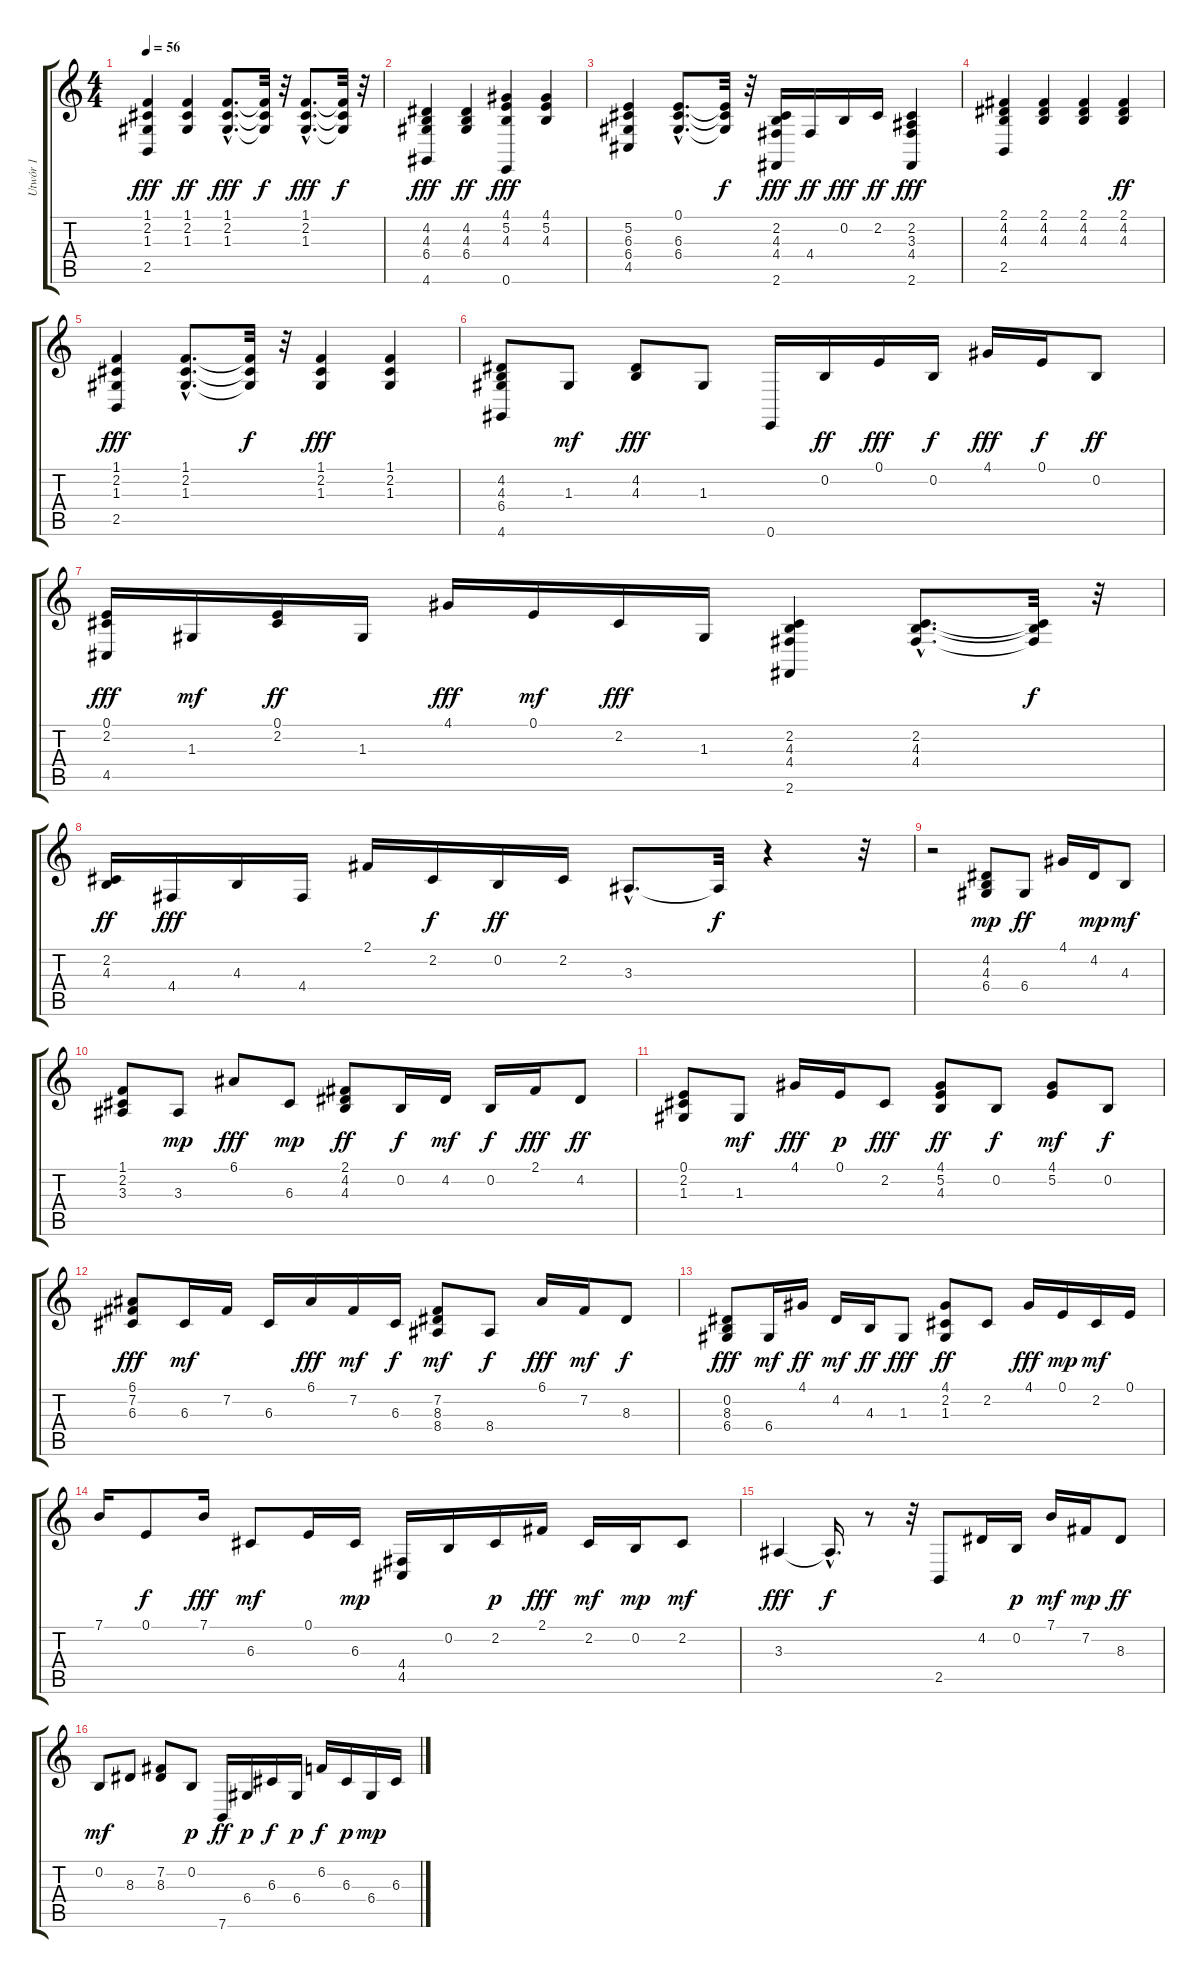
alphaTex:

\track ("Utwór 1" "Utwór 1") {instrument electricpiano2}
\staff {score tabs}
\tuning (E4 B3 G3 D3 A2 E2) {hide}
\ts (4 4)
\tempo 56
\clef g2
\ks c
(1.1 2.2 1.3 2.5).4{dy fff} (1.1 2.2 1.3).4{dy ff} (1.1{hac} 2.2{hac} 1.3{hac}).8{d dy fff} (1.1{t} 2.2{t} 1.3{t}).32{dy f} r.32 (1.1{hac} 2.2{hac} 1.3{hac}).8{d dy fff} (1.1{t} 2.2{t} 1.3{t}).32{dy f} r.32 |
(4.2 4.3 6.4 4.6).4{dy fff} (4.2 4.3 6.4).4{dy ff} (4.1 5.2 4.3 0.6).4{dy fff} (4.1 5.2 4.3).4 |
(5.2 6.3 6.4 4.5).4 (0.1{hac} 6.3{hac} 6.4{hac}).8{d} (0.1{t} 6.3{t} 6.4{t}).32{dy f} r.32 (2.2 4.3 4.4 2.6).16{dy fff} 4.4.16{dy ff} 0.2.16{dy fff} 2.2.16{dy ff} (2.2 3.3 4.4 2.6).4{dy fff} |
(2.1 4.2 4.3 2.5).4 (2.1 4.2 4.3).4 (2.1 4.2 4.3).4 (2.1 4.2 4.3).4{dy ff} |
(1.1 2.2 1.3 2.5).4{dy fff} (1.1{hac} 2.2{hac} 1.3{hac}).8{d} (1.1{t} 2.2{t} 1.3{t}).32{dy f} r.32 (1.1 2.2 1.3).4{dy fff} (1.1 2.2 1.3).4 |
(4.2 4.3 6.4 4.6).8 1.3.8{dy mf} (4.2 4.3).8{dy fff} 1.3.8 0.6.16 0.2.16{dy ff} 0.1.16{dy fff} 0.2.16{dy f} 4.1.16{dy fff} 0.1.16{dy f} 0.2.8{dy ff} |
(0.1 2.2 4.5).16{dy fff} 1.3.16{dy mf} (0.1 2.2).16{dy ff} 1.3.16 4.1.16{dy fff} 0.1.16{dy mf} 2.2.16{dy fff} 1.3.16 (2.2 4.3 4.4 2.6).4 (2.2{hac} 4.3{hac} 4.4{hac}).8{d} (2.2{t} 4.3{t} 4.4{t}).32{dy f} r.32 |
(2.2 4.3).16{dy ff} 4.4.16{dy fff} 4.3.16 4.4.16 2.1.16 2.2.16{dy f} 0.2.16{dy ff} 2.2.16 3.3{hac}.8{d} 3.3{t}.32{dy f} r.4 r.32 |
r.2 (4.2 4.3 6.4).8{dy mp} 6.4.8{dy ff} 4.1.16 4.2.16{dy mp} 4.3.8{dy mf} |
(1.1 2.2 3.3).8 3.3.8{dy mp} 6.1.8{dy fff} 6.3.8{dy mp} (2.1 4.2 4.3).8{dy ff} 0.2.16{dy f} 4.2.16{dy mf} 0.2.16{dy f} 2.1.16{dy fff} 4.2.8{dy ff} |
(0.1 2.2 1.3).8 1.3.8{dy mf} 4.1.16{dy fff} 0.1.16{dy p} 2.2.8{dy fff} (4.1 5.2 4.3).8{dy ff} 0.2.8{dy f} (4.1 5.2).8{dy mf} 0.2.8{dy f} |
(6.1 7.2 6.3).8{dy fff} 6.3.16{dy mf} 7.2.16 6.3.16 6.1.16{dy fff} 7.2.16{dy mf} 6.3.16{dy f} (7.2 8.3 8.4).8{dy mf} 8.4.8{dy f} 6.1.16{dy fff} 7.2.16{dy mf} 8.3.8{dy f} |
(0.2 8.3 6.4).8{dy fff} 6.4.16{dy mf} 4.1.16{dy ff} 4.2.16{dy mf} 4.3.16{dy ff} 1.3.8{dy fff} (4.1 2.2 1.3).8{dy ff} 2.2.8 4.1.16{dy fff} 0.1.16{dy mp} 2.2.16{dy mf} 0.1.16 |
7.1.16 0.1.8{dy f} 7.1.16{dy fff} 6.3.8{dy mf} 0.1.16 6.3.16{dy mp} (4.4 4.5).16 0.2.16 2.2.16{dy p} 2.1.16{dy fff} 2.2.16{dy mf} 0.2.16{dy mp} 2.2.8{dy mf} |
3.3.4{dy fff} 3.3{hac t}.16{d dy f} r.8 r.32 2.5.8 4.2.16 0.2.16{dy p} 7.1.16{dy mf} 7.2.16{dy mp} 8.3.8{dy ff} |
0.2.8{dy mf} 8.3.8 (7.2 8.3).8 0.2.8{dy p} 7.6.16{dy ff} 6.4.16{dy p} 6.3.16{dy f} 6.4.16{dy p} 6.2.16{dy f} 6.3.16{dy p} 6.4.16{dy mp} 6.3.16
